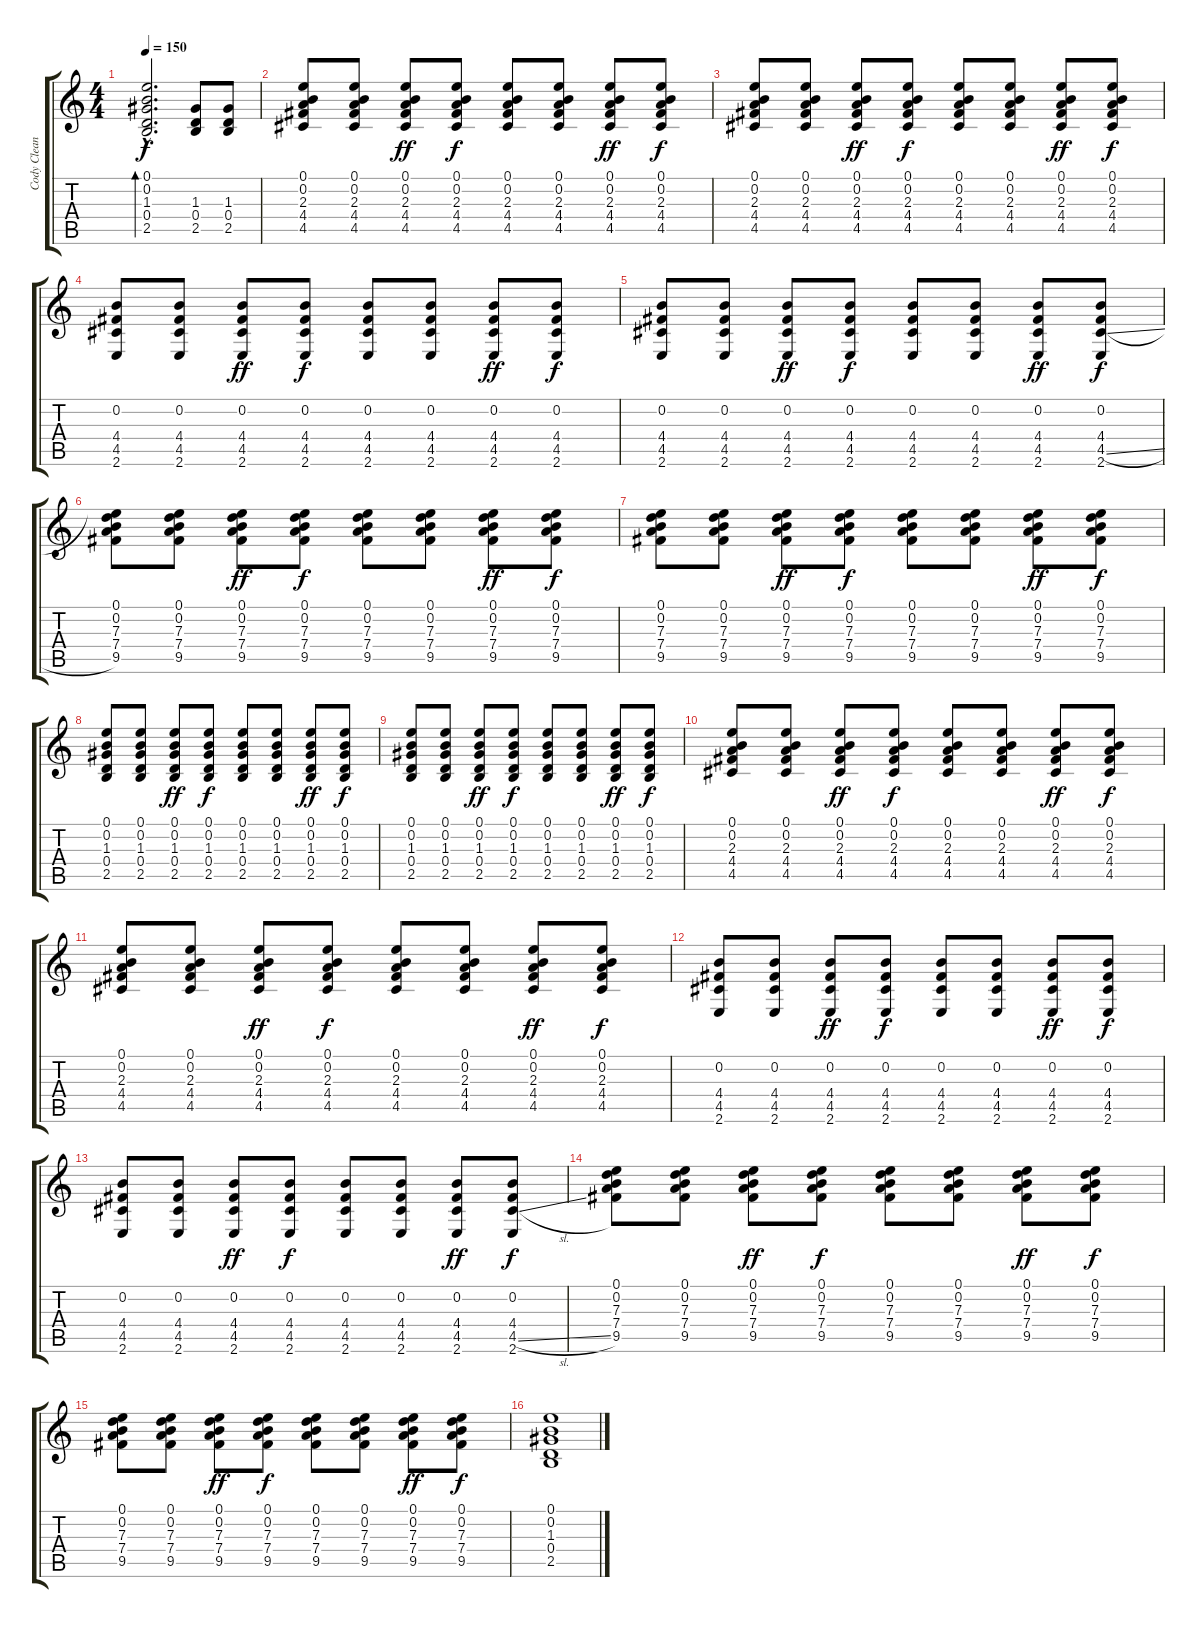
\track ("Cody Clean" "Cody Clean") {instrument electricguitarclean}
\staff {score tabs}
\tuning (E4 B3 G3 D3 A2 D2) {hide}
\ts (4 4)
\tempo 150
\clef g2
\ks c
(0.1{hac} 0.2{hac} 1.3{hac} 0.4{hac} 2.5{hac}).2{d bd 240 dy f instrument electricguitarclean} (1.3 0.4 2.5).8 (1.3 0.4 2.5).8 |
(0.1 0.2 2.3 4.4 4.5).8 (0.1 0.2 2.3 4.4 4.5).8 (0.1 0.2 2.3 4.4 4.5).8{dy ff} (0.1 0.2 2.3 4.4 4.5).8{dy f} (0.1 0.2 2.3 4.4 4.5).8 (0.1 0.2 2.3 4.4 4.5).8 (0.1 0.2 2.3 4.4 4.5).8{dy ff} (0.1 0.2 2.3 4.4 4.5).8{dy f} |
(0.1 0.2 2.3 4.4 4.5).8 (0.1 0.2 2.3 4.4 4.5).8 (0.1 0.2 2.3 4.4 4.5).8{dy ff} (0.1 0.2 2.3 4.4 4.5).8{dy f} (0.1 0.2 2.3 4.4 4.5).8 (0.1 0.2 2.3 4.4 4.5).8 (0.1 0.2 2.3 4.4 4.5).8{dy ff} (0.1 0.2 2.3 4.4 4.5).8{dy f} |
(0.2 4.4 4.5 2.6).8 (0.2 4.4 4.5 2.6).8 (0.2 4.4 4.5 2.6).8{dy ff} (0.2 4.4 4.5 2.6).8{dy f} (0.2 4.4 4.5 2.6).8 (0.2 4.4 4.5 2.6).8 (0.2 4.4 4.5 2.6).8{dy ff} (0.2 4.4 4.5 2.6).8{dy f} |
(0.2 4.4 4.5 2.6).8 (0.2 4.4 4.5 2.6).8 (0.2 4.4 4.5 2.6).8{dy ff} (0.2 4.4 4.5 2.6).8{dy f} (0.2 4.4 4.5 2.6).8 (0.2 4.4 4.5 2.6).8 (0.2 4.4 4.5 2.6).8{dy ff} (0.2 4.4 4.5{sl} 2.6).8{dy f} |
(0.1 0.2 7.3 7.4 9.5).8 (0.1 0.2 7.3 7.4 9.5).8 (0.1 0.2 7.3 7.4 9.5).8{dy ff} (0.1 0.2 7.3 7.4 9.5).8{dy f} (0.1 0.2 7.3 7.4 9.5).8 (0.1 0.2 7.3 7.4 9.5).8 (0.1 0.2 7.3 7.4 9.5).8{dy ff} (0.1 0.2 7.3 7.4 9.5).8{dy f} |
(0.1 0.2 7.3 7.4 9.5).8 (0.1 0.2 7.3 7.4 9.5).8 (0.1 0.2 7.3 7.4 9.5).8{dy ff} (0.1 0.2 7.3 7.4 9.5).8{dy f} (0.1 0.2 7.3 7.4 9.5).8 (0.1 0.2 7.3 7.4 9.5).8 (0.1 0.2 7.3 7.4 9.5).8{dy ff} (0.1 0.2 7.3 7.4 9.5).8{dy f} |
(0.1 0.2 1.3 0.4 2.5).8 (0.1 0.2 1.3 0.4 2.5).8 (0.1 0.2 1.3 0.4 2.5).8{dy ff} (0.1 0.2 1.3 0.4 2.5).8{dy f} (0.1 0.2 1.3 0.4 2.5).8 (0.1 0.2 1.3 0.4 2.5).8 (0.1 0.2 1.3 0.4 2.5).8{dy ff} (0.1 0.2 1.3 0.4 2.5).8{dy f} |
(0.1 0.2 1.3 0.4 2.5).8 (0.1 0.2 1.3 0.4 2.5).8 (0.1 0.2 1.3 0.4 2.5).8{dy ff} (0.1 0.2 1.3 0.4 2.5).8{dy f} (0.1 0.2 1.3 0.4 2.5).8 (0.1 0.2 1.3 0.4 2.5).8 (0.1 0.2 1.3 0.4 2.5).8{dy ff} (0.1 0.2 1.3 0.4 2.5).8{dy f} |
(0.1 0.2 2.3 4.4 4.5).8 (0.1 0.2 2.3 4.4 4.5).8 (0.1 0.2 2.3 4.4 4.5).8{dy ff} (0.1 0.2 2.3 4.4 4.5).8{dy f} (0.1 0.2 2.3 4.4 4.5).8 (0.1 0.2 2.3 4.4 4.5).8 (0.1 0.2 2.3 4.4 4.5).8{dy ff} (0.1 0.2 2.3 4.4 4.5).8{dy f} |
(0.1 0.2 2.3 4.4 4.5).8 (0.1 0.2 2.3 4.4 4.5).8 (0.1 0.2 2.3 4.4 4.5).8{dy ff} (0.1 0.2 2.3 4.4 4.5).8{dy f} (0.1 0.2 2.3 4.4 4.5).8 (0.1 0.2 2.3 4.4 4.5).8 (0.1 0.2 2.3 4.4 4.5).8{dy ff} (0.1 0.2 2.3 4.4 4.5).8{dy f} |
(0.2 4.4 4.5 2.6).8 (0.2 4.4 4.5 2.6).8 (0.2 4.4 4.5 2.6).8{dy ff} (0.2 4.4 4.5 2.6).8{dy f} (0.2 4.4 4.5 2.6).8 (0.2 4.4 4.5 2.6).8 (0.2 4.4 4.5 2.6).8{dy ff} (0.2 4.4 4.5 2.6).8{dy f} |
(0.2 4.4 4.5 2.6).8 (0.2 4.4 4.5 2.6).8 (0.2 4.4 4.5 2.6).8{dy ff} (0.2 4.4 4.5 2.6).8{dy f} (0.2 4.4 4.5 2.6).8 (0.2 4.4 4.5 2.6).8 (0.2 4.4 4.5 2.6).8{dy ff} (0.2 4.4 4.5{sl} 2.6).8{dy f} |
(0.1 0.2 7.3 7.4 9.5).8 (0.1 0.2 7.3 7.4 9.5).8 (0.1 0.2 7.3 7.4 9.5).8{dy ff} (0.1 0.2 7.3 7.4 9.5).8{dy f} (0.1 0.2 7.3 7.4 9.5).8 (0.1 0.2 7.3 7.4 9.5).8 (0.1 0.2 7.3 7.4 9.5).8{dy ff} (0.1 0.2 7.3 7.4 9.5).8{dy f} |
(0.1 0.2 7.3 7.4 9.5).8 (0.1 0.2 7.3 7.4 9.5).8 (0.1 0.2 7.3 7.4 9.5).8{dy ff} (0.1 0.2 7.3 7.4 9.5).8{dy f} (0.1 0.2 7.3 7.4 9.5).8 (0.1 0.2 7.3 7.4 9.5).8 (0.1 0.2 7.3 7.4 9.5).8{dy ff} (0.1 0.2 7.3 7.4 9.5).8{dy f} |
(0.1 0.2 1.3 0.4 2.5).1
